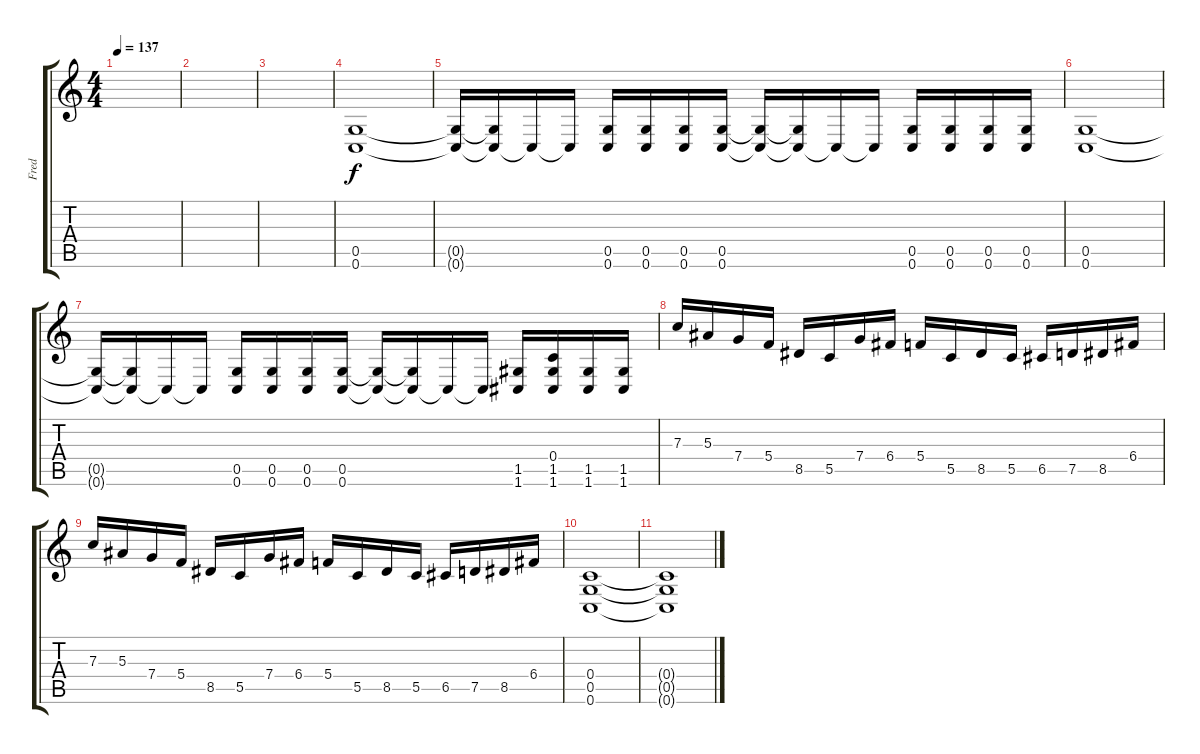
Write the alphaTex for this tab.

\track ("Fred" "Fred") {instrument acousticguitarsteel}
\staff {score tabs}
\tuning (D4 A3 F3 C3 G2 C2) {hide}
\ts (4 4)
\tempo 137
\clef g2
\ks c
|
|
|
(0.5 0.6).1 |
(0.5{t} 0.6{t}).16 (0.5{t} 0.6{t}).16 0.6{t}.16 0.6{t}.16 (0.5 0.6).16 (0.5 0.6).16 (0.5 0.6).16 (0.5 0.6).16 (0.5{t} 0.6{t}).16 (0.5{t} 0.6{t}).16 0.6{t}.16 0.6{t}.16 (0.5 0.6).16 (0.5 0.6).16 (0.5 0.6).16 (0.5 0.6).16 |
(0.5 0.6).1 |
(0.5{t} 0.6{t}).16 (0.5{t} 0.6{t}).16 0.6{t}.16 0.6{t}.16 (0.5 0.6).16 (0.5 0.6).16 (0.5 0.6).16 (0.5 0.6).16 (0.5{t} 0.6{t}).16 (0.5{t} 0.6{t}).16 0.6{t}.16 0.6{t}.16 (1.5 1.6).16 (0.4 1.5 1.6).16 (1.5 1.6).16 (1.5 1.6).16 |
7.3.16 5.3.16 7.4.16 5.4.16 8.5.16 5.5.16 7.4.16 6.4.16 5.4.16 5.5.16 8.5.16 5.5.16 6.5.16 7.5.16 8.5.16 6.4.16 |
7.3.16 5.3.16 7.4.16 5.4.16 8.5.16 5.5.16 7.4.16 6.4.16 5.4.16 5.5.16 8.5.16 5.5.16 6.5.16 7.5.16 8.5.16 6.4.16 |
(0.4 0.5 0.6).1 |
(0.4{t} 0.5{t} 0.6{t}).1
